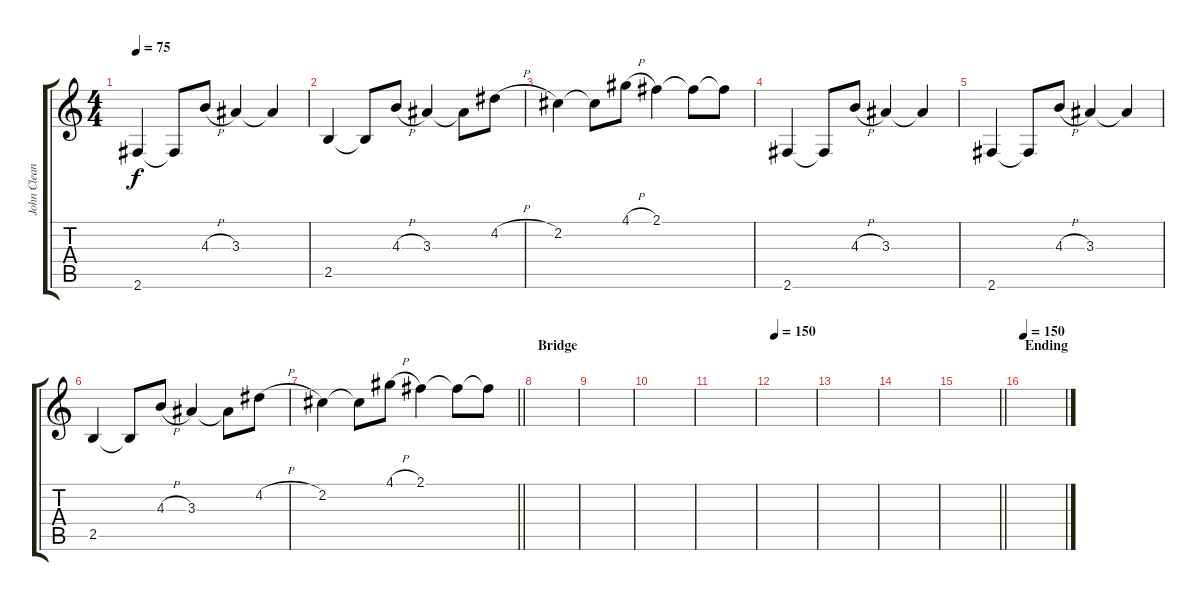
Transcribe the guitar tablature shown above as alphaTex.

\track ("John Clean" "John Clean") {instrument acousticguitarsteel}
\staff {score tabs}
\tuning (E4 B3 G3 D3 A2 E2) {hide}
\ts (4 4)
\tempo 75
\clef g2
\ks c
2.6.4{dy f} 2.6{t}.8 4.3{h}.8 3.3.4 3.3{t}.4 |
2.5.4 2.5{t}.8 4.3{h}.8 3.3.4 3.3{t}.8 4.2{h}.8 |
2.2.4 2.2{t}.8 4.1{h}.8 2.1.4 2.1{t}.8 2.1{t}.8 |
2.6.4 2.6{t}.8 4.3{h}.8 3.3.4 3.3{t}.4 |
2.6.4 2.6{t}.8 4.3{h}.8 3.3.4 3.3{t}.4 |
2.5.4 2.5{t}.8 4.3{h}.8 3.3.4 3.3{t}.8 4.2{h}.8 |
\barLineRight lightlight
2.2.4 2.2{t}.8 4.1{h}.8 2.1.4 2.1{t}.8 2.1{t}.8 |
\section ("" "Bridge")
|
|
|
|
\tempo 150
|
|
|
\barLineRight lightlight
|
\section ("" "Ending")
\tempo 150
